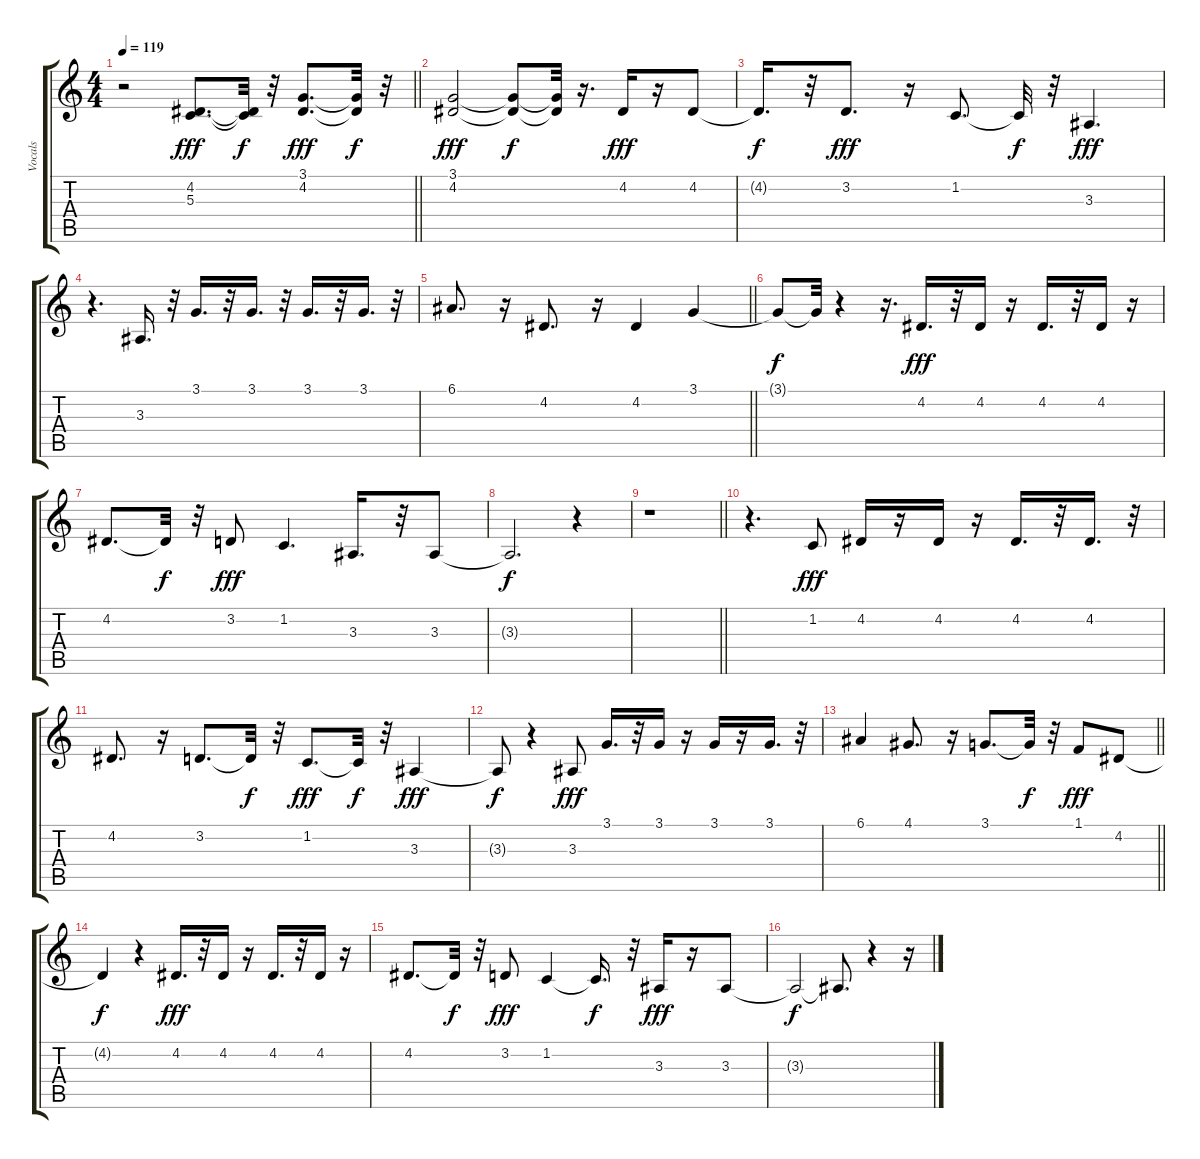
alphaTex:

\track ("Vocals" "Vocals") {instrument altosax}
\staff {score tabs}
\tuning (E4 B3 G3 D3 A2 E2) {hide}
\ts (4 4)
\tempo 119
\clef g2
\barLineRight lightlight
\ks c
r.2{dy fff} (4.2 5.3).8{d} (4.2{t} 5.3{t}).32{dy f} r.32 (3.1 4.2).8{d dy fff} (3.1{t} 4.2{t}).32{dy f} r.32 |
(3.1 4.2).2{dy fff} (3.1{t} 4.2{t}).8{dy f} (3.1{t} 4.2{t}).32 r.16{d} 4.2.16{dy fff} r.16 4.2.8 |
4.2{t}.16{d dy f} r.32 3.2.8{d dy fff} r.16 1.2.8{d} 1.2{t}.32{dy f} r.32 3.3.4{d dy fff} |
r.4{d} 3.3.16{d} r.32 3.1.16{d} r.32 3.1.16{d} r.32 3.1.16{d} r.32 3.1.16{d} r.32 |
\barLineRight lightlight
6.1.8{d} r.16 4.2.8{d} r.16 4.2.4 3.1.4 |
3.1{t}.8{dy f} 3.1{t}.32 r.4 r.16{d} 4.2.16{d dy fff} r.32 4.2.16 r.16 4.2.16{d} r.32 4.2.16 r.16 |
4.2.8{d} 4.2{t}.32{dy f} r.32 3.2.8{dy fff} 1.2.4{d} 3.3.16{d} r.32 3.3.8 |
3.3{t}.2{d dy f} r.4 |
\barLineRight lightlight
r.1 |
r.4{d} 1.2.8{dy fff} 4.2.16 r.16 4.2.16 r.16 4.2.16{d} r.32 4.2.16{d} r.32 |
4.2.8{d} r.16 3.2.8{d} 3.2{t}.32{dy f} r.32 1.2.8{d dy fff} 1.2{t}.32{dy f} r.32 3.3.4{dy fff} |
3.3{t}.8{dy f} r.4 3.3.8{dy fff} 3.1.16{d} r.32 3.1.16 r.16 3.1.16 r.16 3.1.16{d} r.32 |
\barLineRight lightlight
6.1.4 4.1.8{d} r.16 3.1.8{d} 3.1{t}.32{dy f} r.32 1.1.8{dy fff} 4.2.8 |
4.2{t}.4{dy f} r.4 4.2.16{d dy fff} r.32 4.2.16 r.16 4.2.16{d} r.32 4.2.16 r.16 |
4.2.8{d} 4.2{t}.32{dy f} r.32 3.2.8{dy fff} 1.2.4 1.2{t}.16{d dy f} r.32 3.3.16{dy fff} r.16 3.3.8 |
3.3{t}.2{dy f} 3.3{t}.8{d} r.4 r.16
